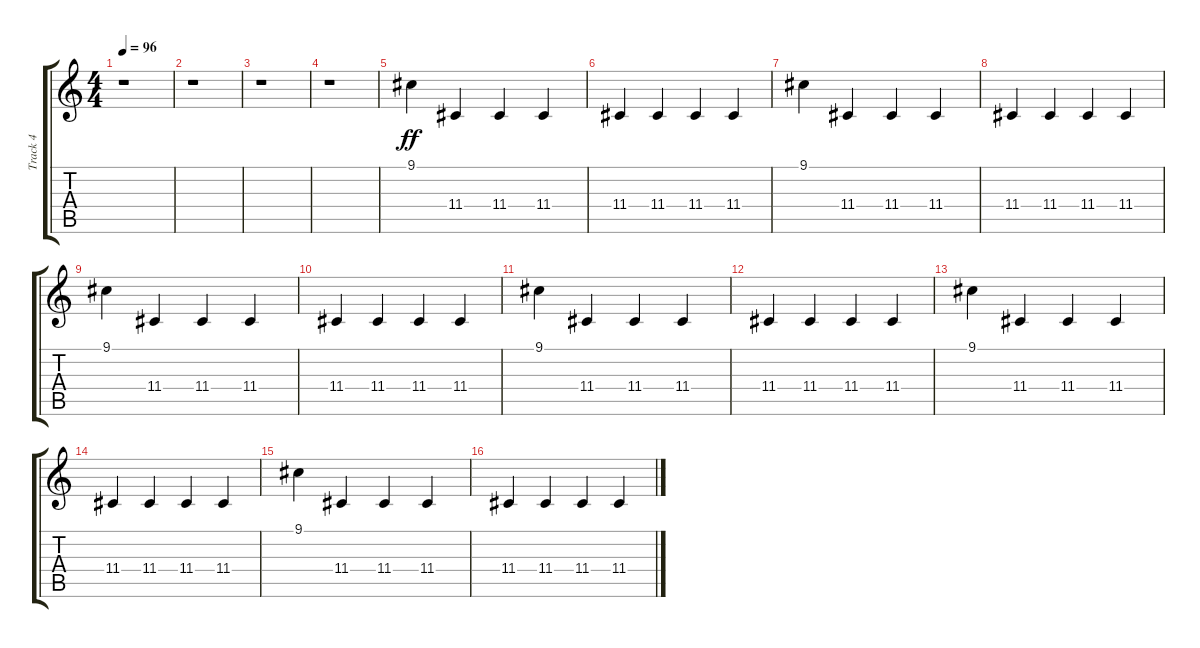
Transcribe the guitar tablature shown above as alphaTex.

\track ("Track 4" "Track 4") {instrument tubularbells}
\staff {score tabs}
\tuning (E4 B3 G3 D3 A2 E2) {hide}
\ts (4 4)
\tempo 96
\clef g2
\ks c
r.1{dy ff} |
r.1 |
r.1 |
r.1 |
9.1.4 11.4.4 11.4.4 11.4.4 |
11.4.4 11.4.4 11.4.4 11.4.4 |
9.1.4 11.4.4 11.4.4 11.4.4 |
11.4.4 11.4.4 11.4.4 11.4.4 |
9.1.4 11.4.4 11.4.4 11.4.4 |
11.4.4 11.4.4 11.4.4 11.4.4 |
9.1.4 11.4.4 11.4.4 11.4.4 |
11.4.4 11.4.4 11.4.4 11.4.4 |
9.1.4 11.4.4 11.4.4 11.4.4 |
11.4.4 11.4.4 11.4.4 11.4.4 |
9.1.4 11.4.4 11.4.4 11.4.4 |
11.4.4 11.4.4 11.4.4 11.4.4
